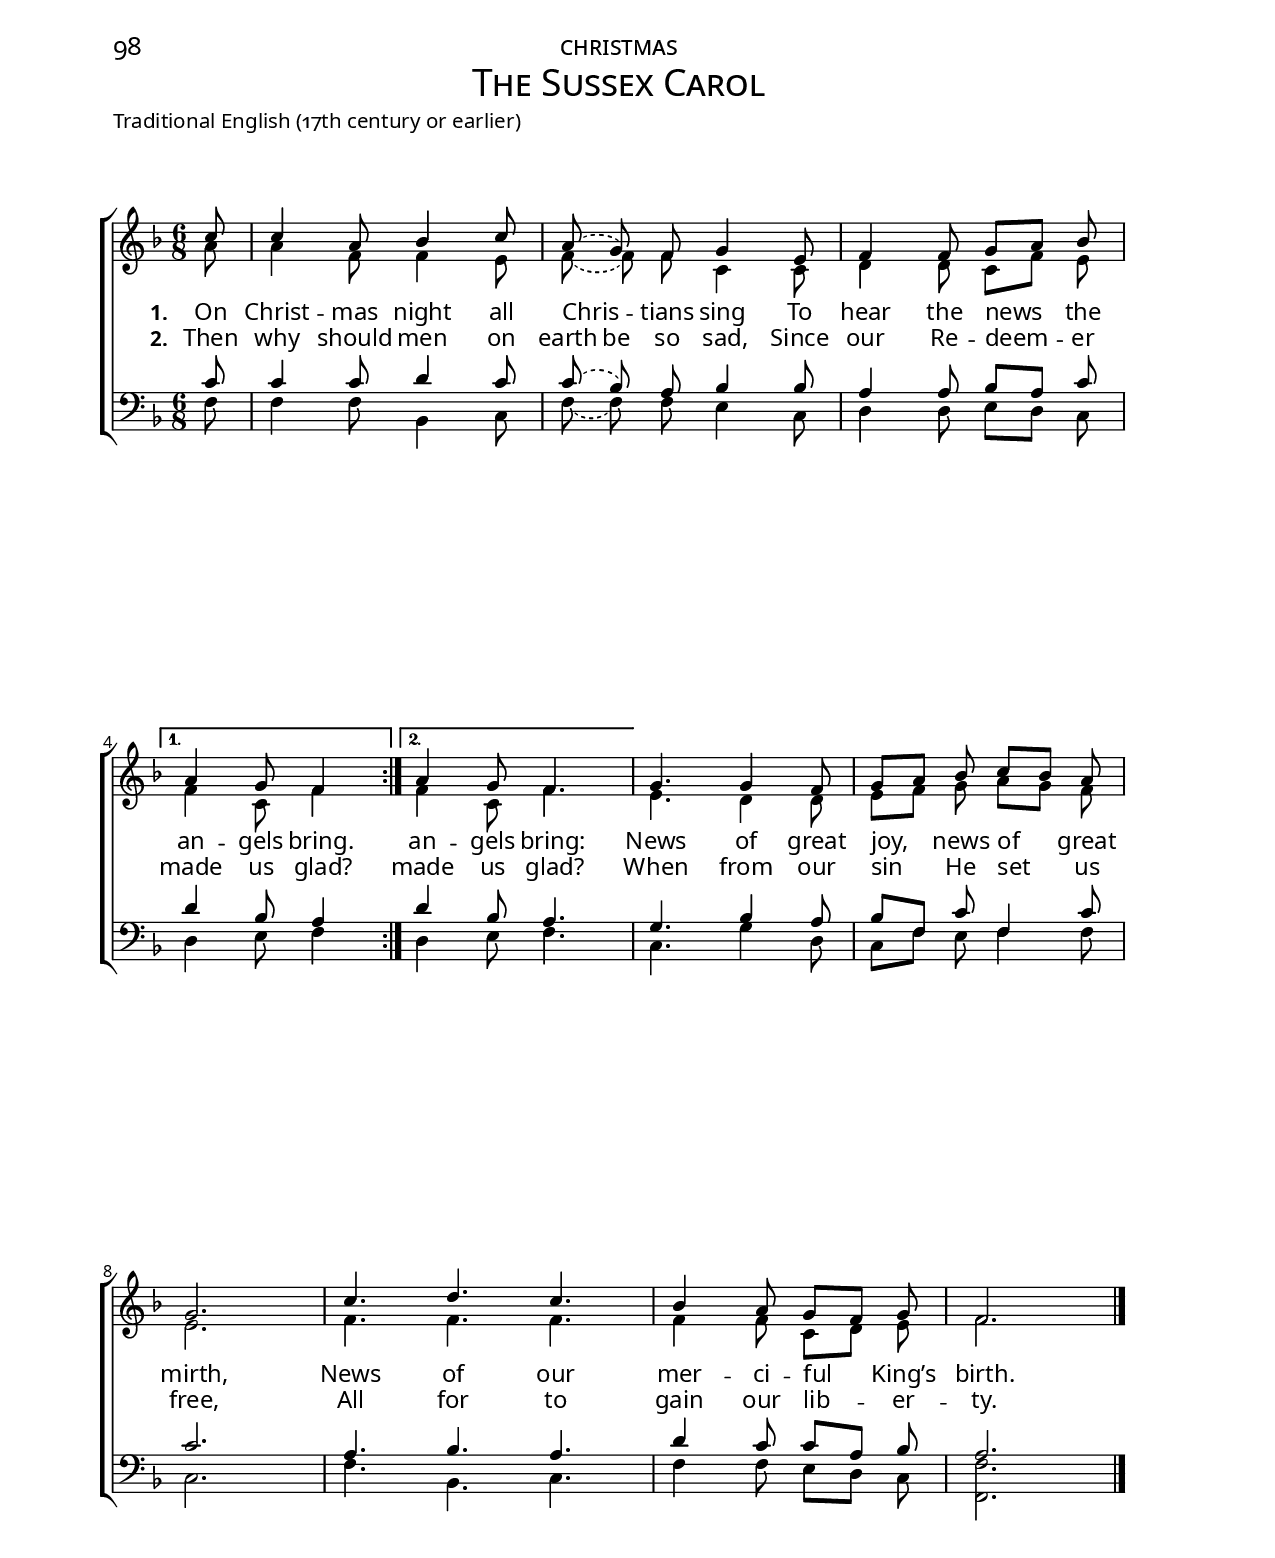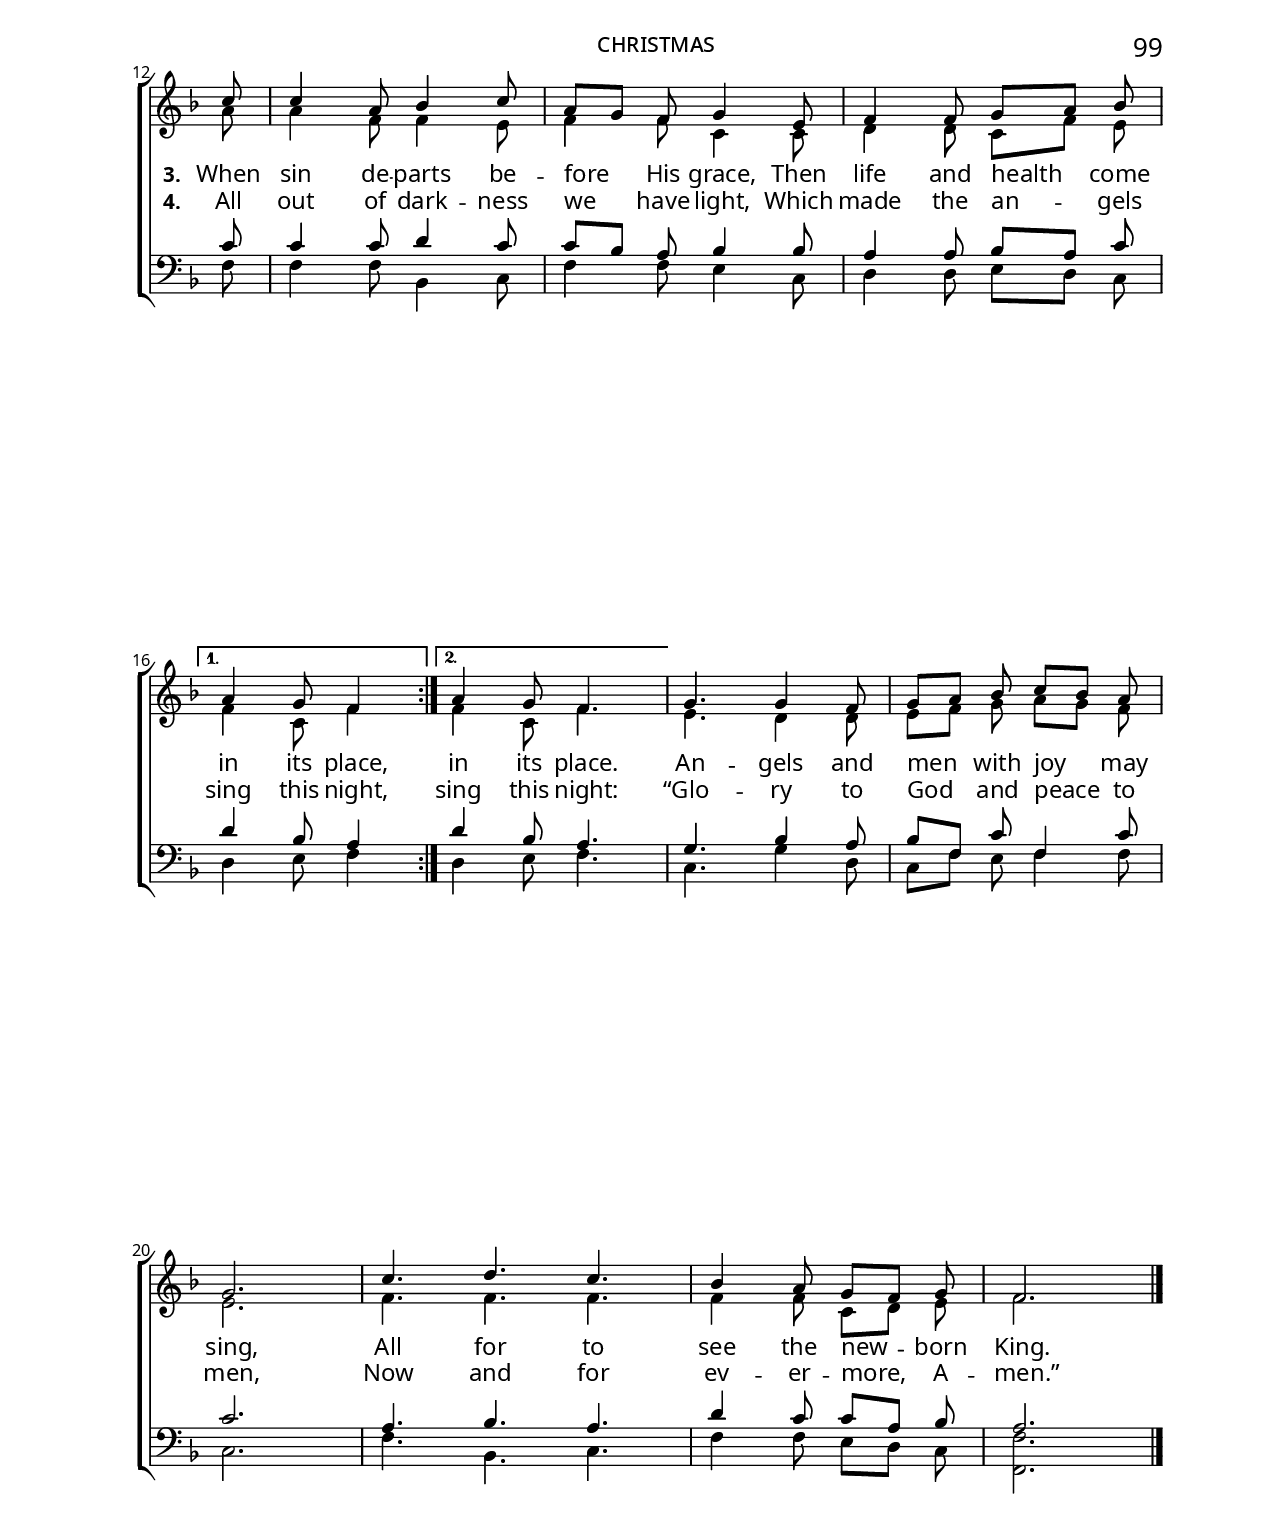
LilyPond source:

\version "2.14.2"
\include "util.ly"
\version "2.14.2"
#(set-global-staff-size 18) \paper{ #(define fonts (make-pango-font-tree "Garamond Premr Pro" "Garamond Premr Pro" "Garamond Premr Pro" (/ 18 20))) }
\header {
  title = \markup{\override #'(font-name . "Garamond Premr Pro Smbd Subh"){ \abs-fontsize #18 \smallCapsOldStyle"The Sussex Carol"}}
  poet = \markup\oldStyleNum"Traditional English (17th century or earlier)"
  %composer = "Arranged by BHB"
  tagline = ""
}
\paper {
  %print-all-headers = ##t
  paper-height = 11\in
  paper-width = 8.5\in
  indent = 0\in
  %system-system-spacing = #'((basic-distance . 10) (padding . 0))
  %system-system-spacing =
  %  #'((basic-distance . 0)
  %     (minimum-distance . 0)
  %     (padding . -0.35)
  %     (stretchability . 100))
  ragged-last-bottom = ##f
  ragged-bottom = ##f
  two-sided = ##t
  inner-margin = 1\in
  outer-margin = 0.75\in
  top-margin = 0.26\in
  bottom-margin = 0.25\in
  first-page-number = #098
  print-first-page-number = ##t
  headerLine = \markup{ \smallCapsOldStyle"christmas"}
  oddHeaderMarkup = \markup\fill-line{
     \abs-fontsize #12.5
     \combine 
        \fill-line{"" \on-the-fly #print-page-number-check-first
        \oldStylePageNum""
        }
        \fill-line{\headerLine}
  }
  evenHeaderMarkup = \markup {
     \abs-fontsize #12.5
     \combine
        \on-the-fly #print-page-number-check-first
        \oldStylePageNum""
        \fill-line{\headerLine}
  }
}
global = {
  \key f \major
  \time 6/8
  \autoBeamOff
  \override DynamicLineSpanner #'staff-padding = #0.0
  \override DynamicLineSpanner #'Y-extent = #'(-1 . 1)
  \override Score.TimeSignature #'break-visibility = #'#(#f #f #f)
  \slurDashed
}

sopMusic = \relative c'' {
  \repeat volta 2 {
    \partial 8 c8 |
    c4 a8 bes4 c8 |
    a( g) f g4 e8 |
    f4 f8 g[ a] bes |
    
  }
  \alternative {
    { \partial 8*5 a4 g8 f4 }
    { a4 g8 f4. }
  }
  
  g4. g4 f8 |
  g[ a] bes c[ bes] a |
  
  g2. |
  \time 9/8 c4. d c |
  \time 6/8 bes4 a8 g[ f] g |
  f2. \bar "|." \break
  
  
  
  
  \repeat volta 2 {
    \partial 8 c'8 |
    c4 a8 bes4 c8 |
    a[ g] f g4 e8 |
    f4 f8 g[ a] bes |
    
  }
  \alternative {
    { \partial 8*5 a4 g8 f4 }
    { a4 g8 f4. }
  }
  
  g4. g4 f8 |
  g[ a] bes c[ bes] a |
  
  g2. |
  \time 9/8 c4. d c |
  \time 6/8 bes4 a8 g[ f] g |
  f2. \bar "|." \break
}
sopWords = \lyricmode {
  
}

altoMusic = \relative c'' {
  a8 |
  a4 f8 f4 e8 |
  f( f) f8 c4 c8 |
  d4 d8 c[ f] e |
  
  f4 c8 f4 |
  
  f4 c8 f4. |
  e d4 d8 |
  e[ f] g a[ g] f |
  
  e2. |
  f4. f f |
  f4 f8 c[ d] e |
  f2. \bar "|."
  
  
  
  
  a8 |
  a4 f8 f4 e8 |
  f4 f8 c4 c8 |
  d4 d8 c[ f] e |
  
  f4 c8 f4 |
  
  f4 c8 f4. |
  e d4 d8 |
  e[ f] g a[ g] f |
  
  e2. |
  f4. f f |
  f4 f8 c[ d] e |
  f2. \bar "|."
}
altoWords = \lyricmode {
  \dropLyricsV
  \set stanza = #"1. "
  On Christ -- mas night all Chris -- tians sing
  To hear the news the an -- gels bring.
  an -- gels bring:
  
  News of great joy, news of great mirth,
  News of our mer -- ci -- ful King’s birth.
  
  
  \set stanza = #"3. "
  When sin de -- parts be -- fore His grace,
  Then life and health come in its place,
  in its place.
  
  An -- gels and men with joy may sing,
  All for to see the new -- born King.
}
altoWordsII = \lyricmode {
  \dropLyricsV
%\markup\italic
  \set stanza = #"2. "
  \set ignoreMelismata = ##t
  Then why should men on earth be so sad,
  \unset ignoreMelismata
  Since our Re -- deem -- er made us glad?
  made us glad?
  
  When from our sin He set us free,
  All for to gain our lib -- er -- ty.
  
  \set stanza = #"4. "
  All out of dark -- ness we have light,
  Which made the an -- gels sing this night,
  sing this night:
  
  “Glo -- ry to God and peace to men,
  Now and for ev -- er -- more, A -- men.”
}
altoWordsIII = \lyricmode {
}
altoWordsIV = \lyricmode {
}
altoWordsV = \lyricmode {
  \set stanza = #"5. "
  \set ignoreMelismata = ##t
}
altoWordsVI = \lyricmode {
  \set stanza = #"6. "
  \set ignoreMelismata = ##t
}
tenorMusic = \relative c' {
  c8 |
  c4 c8 d4 c8 |
  c( bes) a bes4 bes8 |
  a4 a8 bes[ a] c |
  
  d4 bes8 a4 |
  
  d4 bes8 a4. |
  g bes4 a8 |
  bes[ f] c' f,4 c'8 |
  
  c2. |
  a4. bes a |
  d4 c8 c[ a] bes |
  a2. \bar "|."
  
  
  
  
  c8 |
  c4 c8 d4 c8 |
  c[ bes] a bes4 bes8 |
  a4 a8 bes[ a] c |
  
  d4 bes8 a4 |
  
  d4 bes8 a4. |
  g bes4 a8 |
  bes[ f] c' f,4 c'8 |
  
  c2. |
  a4. bes a |
  d4 c8 c[ a] bes |
  a2. \bar "|."
}
tenorWords = \lyricmode {

}

bassMusic = \relative c {
  f8 |
  f4 f8 bes,4 c8 |
  f( f) f8 e4 c8 |
  d4 d8 e[ d] c |
  
  d4 e8 f4 |
  
  d4 e8 f4. |
  c g'4 d8 |
  c[ f] e f4 f8 |
  c2. |
  f4. bes, c |
  f4 f8 e[ d] c8 |
  <f f,>2. \bar "|."
  
  
  
  f8 |
  f4 f8 bes,4 c8 |
  f4 f8 e4 c8 |
  d4 d8 e[ d] c |
  
  d4 e8 f4 |
  
  d4 e8 f4. |
  c g'4 d8 |
  c[ f] e f4 f8 |
  c2. |
  f4. bes, c |
  f4 f8 e[ d] c8 |
  <f f,>2. \bar "|."
}
bassWords = \lyricmode {

}

pianoRH = \relative c' {
  
}
pianoLH = \relative c' {
  
}

\score {
  <<
   \new ChoirStaff <<
    \new Staff = women <<
      \new Voice = "sopranos" { \voiceOne << \global \sopMusic >> }
      \new Voice = "altos" { \voiceTwo << \global \altoMusic >> }
    >>
    \new Lyrics \with { alignAboveContext = #"women" \override VerticalAxisGroup #'nonstaff-relatedstaff-spacing = #'((basic-distance . 1))} \lyricsto "sopranos" \sopWords
    \new Lyrics = "altosVI"  \with { alignBelowContext = #"women" } \lyricsto "sopranos" \altoWordsVI
    \new Lyrics = "altosV"  \with { alignBelowContext = #"women" } \lyricsto "sopranos" \altoWordsV
    \new Lyrics = "altosIV"  \with { alignBelowContext = #"women" } \lyricsto "sopranos" \altoWordsIV
    \new Lyrics = "altosIII"  \with { alignBelowContext = #"women" } \lyricsto "sopranos" \altoWordsIII
    \new Lyrics = "altosII"  \with { alignBelowContext = #"women" } \lyricsto "sopranos" \altoWordsII
    \new Lyrics = "altos"  \with { alignBelowContext = #"women" \override VerticalAxisGroup #'nonstaff-relatedstaff-spacing = #'((basic-distance . 1)) } \lyricsto "sopranos" \altoWords
   \new Staff = men <<
      \clef bass
      \new Voice = "tenors" { \voiceOne << \global \tenorMusic >> }
      \new Voice = "basses" { \voiceTwo << \global \bassMusic >> }
    >>
    \new Lyrics \with { alignAboveContext = #"men" \override VerticalAxisGroup #'nonstaff-relatedstaff-spacing = #'((basic-distance . 1)) } \lyricsto "tenors" \tenorWords
    \new Lyrics \with { alignBelowContext = #"men" \override VerticalAxisGroup #'nonstaff-relatedstaff-spacing = #'((basic-distance . 1)) } \lyricsto "basses" \bassWords
  >>
%    \new PianoStaff << \new Staff { \new Voice { \pianoRH } } \new Staff { \clef "bass" \pianoLH } >>
  >>
  \layout {
  \context {
    \Lyrics
    \override LyricText #'font-size = #1.3
  }
    \context {
      \Score
      %\override SpacingSpanner #'base-shortest-duration = #(ly:make-moment 1 4)
      %\override SpacingSpanner #'common-shortest-duration = #(ly:make-moment 1 4)
    }
    \context {
      % Remove all empty staves
      % \Staff \RemoveEmptyStaves \override VerticalAxisGroup #'remove-first = ##t
    }
    \context {
      \Lyrics
      \override LyricText #'X-offset = #center-on-word
    }
  }
}

